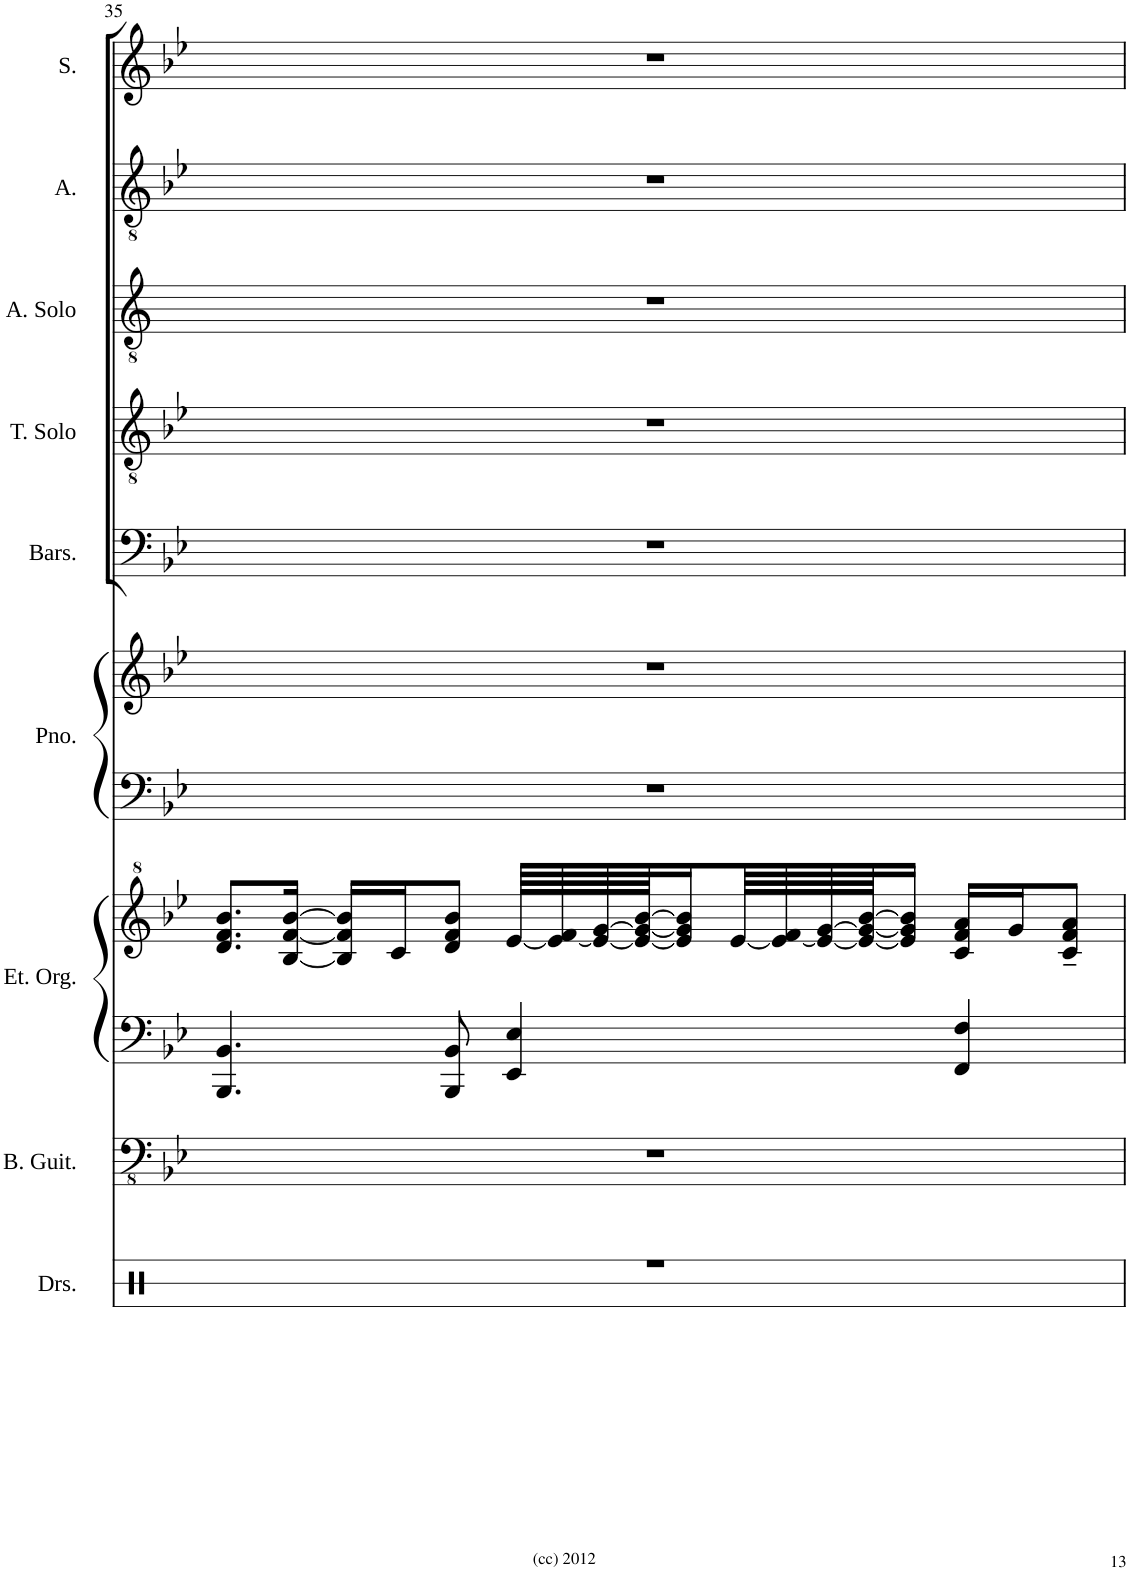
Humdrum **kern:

**kern	**kern	**kern	**kern	**kern	**kern	**kern	**kern	**kern	**kern	**kern
*part9	*part8	*part7	*part7	*part6	*part6	*part5	*part4	*part3	*part2	*part1
*staff11	*staff10	*staff9	*staff8	*staff7	*staff6	*staff5	*staff4	*staff3	*staff2	*staff1
*I"Drumset	*I"Bass Guitar	*I"Electronic Organ	*	*I"Piano	*	*I"Baritones	*I"Tenor Solo	*I"Alto Solo	*I"Alto	*I"Soprano
*I'Drs.	*I'B. Guit.	*I'Et. Org.	*	*I'Pno.	*	*I'Bars.	*I'T. Solo	*I'A. Solo	*I'A.	*I'S.
!!LO:PB:g=z
*clefX	*clefFv4	*clefF4	*clefG^2	*clefF4	*clefG2	*clefF4	*clefGv2	*clefGv2	*clefGv2	*clefG2
*k[]	*k[b-e-]	*k[b-e-]	*k[b-e-]	*k[b-e-]	*k[b-e-]	*k[b-e-]	*k[b-e-]	*k[]	*k[b-e-]	*k[b-e-]
*M4/4	*M4/4	*M4/4	*M4/4	*M4/4	*M4/4	*M4/4	*M4/4	*M4/4	*M4/4	*M4/4
=35	=35	=35	=35	=35	=35	=35	=35	=35	=35	=35
1r	1r	4.BBB-/ 4.BB-/	8.dd/ 8.ff/ 8.bb-/L	1r	1r	1r	1r	1r	1r	1r
.	.	.	[16b-/ [16ff/ [16bb-/Jk	.	.	.	.	.	.	.
.	.	.	16b-/] 16ff/] 16bb-/]LL	.	.	.	.	.	.	.
.	.	.	16cc/J	.	.	.	.	.	.	.
.	.	8BBB-/ 8BB-/	8dd/ 8ff/ 8bb-/J	.	.	.	.	.	.	.
.	.	4EE-/ 4E-/	[64ee-/LLLL	.	.	.	.	.	.	.
.	.	.	64ee-/_ 64ff/	.	.	.	.	.	.	.
.	.	.	64ee-/_ [64gg/	.	.	.	.	.	.	.
.	.	.	64ee-/_ 64gg/_ [64bb-/JJ	.	.	.	.	.	.	.
.	.	.	16ee-/] 16gg/] 16bb-/]	.	.	.	.	.	.	.
.	.	.	[64ee-/LL	.	.	.	.	.	.	.
.	.	.	64ee-/_ 64ff/	.	.	.	.	.	.	.
.	.	.	64ee-/_ [64gg/	.	.	.	.	.	.	.
.	.	.	64ee-/_ 64gg/_ [64bb-/JJ	.	.	.	.	.	.	.
.	.	.	16ee-/] 16gg/] 16bb-/]JJ	.	.	.	.	.	.	.
.	.	4FF/ 4F/	16cc/ 16ff/ 16aa/LL	.	.	.	.	.	.	.
.	.	.	16gg/J	.	.	.	.	.	.	.
.	.	.	8cc/~ 8ff/~ 8aa/~J	.	.	.	.	.	.	.
=	=	=	=	=	=	=	=	=	=	=
*-	*-	*-	*-	*-	*-	*-	*-	*-	*-	*-
